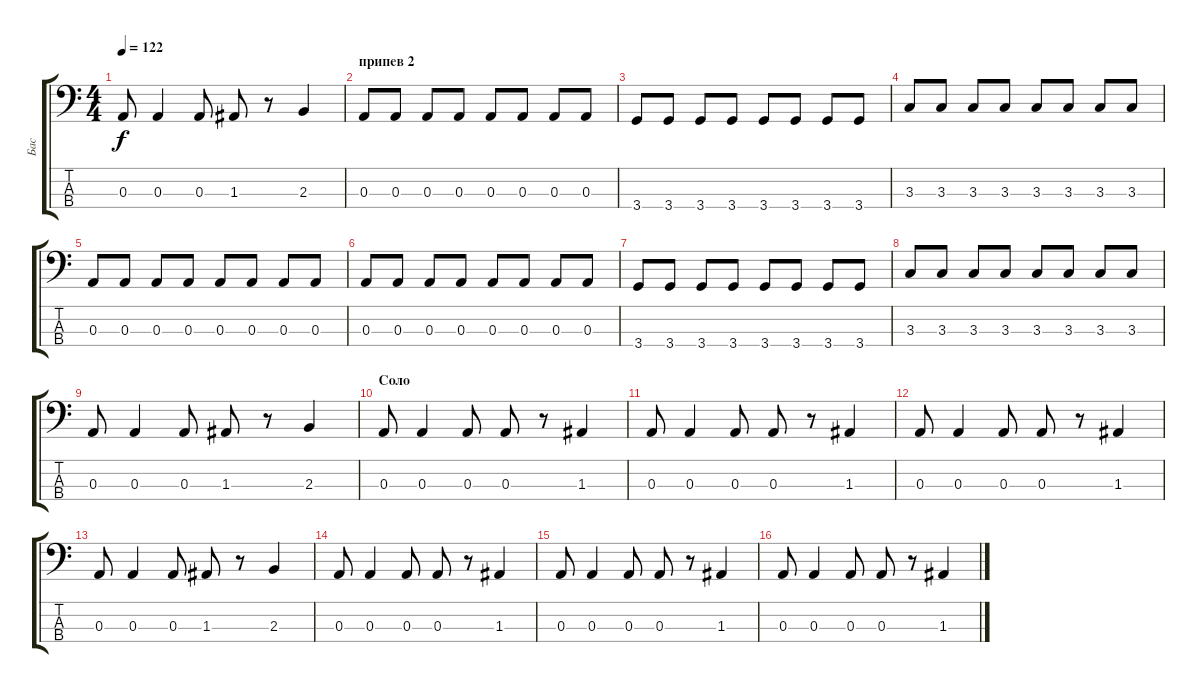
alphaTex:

\track ("Бас" "Бас") {instrument electricbassfinger}
\staff {score tabs}
\tuning (G2 D2 A1 E1) {hide}
\ts (4 4)
\tempo 122
\clef f4
\ks c
0.3.8{dy f} 0.3.4 0.3.8 1.3.8 r.8 2.3.4 |
\section ("" "припев 2")
0.3.8 0.3.8 0.3.8 0.3.8 0.3.8 0.3.8 0.3.8 0.3.8 |
3.4.8 3.4.8 3.4.8 3.4.8 3.4.8 3.4.8 3.4.8 3.4.8 |
3.3.8 3.3.8 3.3.8 3.3.8 3.3.8 3.3.8 3.3.8 3.3.8 |
0.3.8 0.3.8 0.3.8 0.3.8 0.3.8 0.3.8 0.3.8 0.3.8 |
0.3.8 0.3.8 0.3.8 0.3.8 0.3.8 0.3.8 0.3.8 0.3.8 |
3.4.8 3.4.8 3.4.8 3.4.8 3.4.8 3.4.8 3.4.8 3.4.8 |
3.3.8 3.3.8 3.3.8 3.3.8 3.3.8 3.3.8 3.3.8 3.3.8 |
0.3.8 0.3.4 0.3.8 1.3.8 r.8 2.3.4 |
\section ("" "Соло")
0.3.8 0.3.4 0.3.8 0.3.8 r.8 1.3.4 |
0.3.8 0.3.4 0.3.8 0.3.8 r.8 1.3.4 |
0.3.8 0.3.4 0.3.8 0.3.8 r.8 1.3.4 |
0.3.8 0.3.4 0.3.8 1.3.8 r.8 2.3.4 |
0.3.8 0.3.4 0.3.8 0.3.8 r.8 1.3.4 |
0.3.8 0.3.4 0.3.8 0.3.8 r.8 1.3.4 |
0.3.8 0.3.4 0.3.8 0.3.8 r.8 1.3.4
